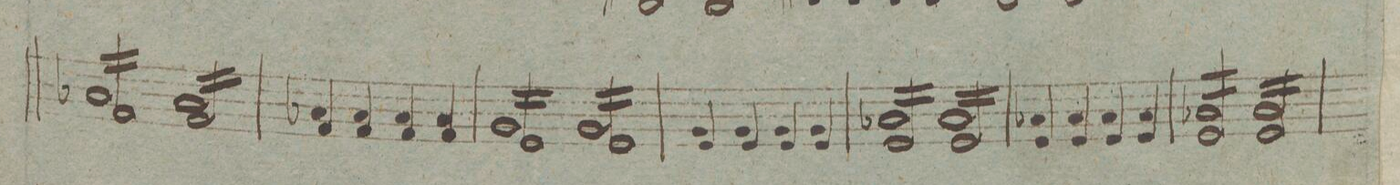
**kern	**dynam
*I"Viola	*
*clefC3	*
*k[]	*
*met(c|)	*
*M2/2	*
16B-X/LL 16G/	.
16B-/ 16G/	.
16B-/ 16G/	.
16B-/ 16G/	.
16B-/ 16G/	.
16B-/ 16G/	.
16B-/ 16G/	.
16B-/JJ 16G/	.
16B-/LL 16G/	.
16B-/ 16G/	.
16B-/ 16G/	.
16B-/ 16G/	.
16B-/ 16G/	.
16B-/ 16G/	.
16B-/ 16G/	.
16B-/JJ 16G/	.
=78	=78
4B-X/ 4G/	.
4B-/ 4G/	.
4B-/ 4G/	.
4B-/ 4G/	.
=79	=79
16A/LL 16F/	.
16A/ 16F/	.
16A/ 16F/	.
16A/ 16F/	.
16A/ 16F/	.
16A/ 16F/	.
16A/ 16F/	.
16A/JJ 16F/	.
16A/LL 16F/	.
16A/ 16F/	.
16A/ 16F/	.
16A/ 16F/	.
16A/ 16F/	.
16A/ 16F/	.
16A/ 16F/	.
16A/JJ 16F/	.
=80	=80
4A/ 4F/	.
4A/ 4F/	.
4A/ 4F/	.
4A/ 4F/	.
=81	=81
16B-X/LL 16F/	.
16B-/ 16F/	.
16B-/ 16F/	.
16B-/ 16F/	.
16B-/ 16F/	.
16B-/ 16F/	.
16B-/ 16F/	.
16B-/JJ 16F/	.
16B-/LL 16F/	.
16B-/ 16F/	.
16B-/ 16F/	.
16B-/ 16F/	.
16B-/ 16F/	.
16B-/ 16F/	.
16B-/ 16F/	.
16B-/JJ 16F/	.
=82	=82
4B-X/ 4F/	.
4B-/ 4F/	.
4B-/ 4F/	.
4B-/ 4F/	.
=83	=83
16B-X/LL 16F/	.
16B-/ 16F/	.
16B-/ 16F/	.
16B-/ 16F/	.
16B-/ 16F/	.
16B-/ 16F/	.
16B-/ 16F/	.
16B-/JJ 16F/	.
16B-/LL 16F/	.
16B-/ 16F/	.
16B-/ 16F/	.
16B-/ 16F/	.
16B-/ 16F/	.
16B-/ 16F/	.
16B-/ 16F/	.
16B-/JJ 16F/	.
=84	=84
*-	*-
